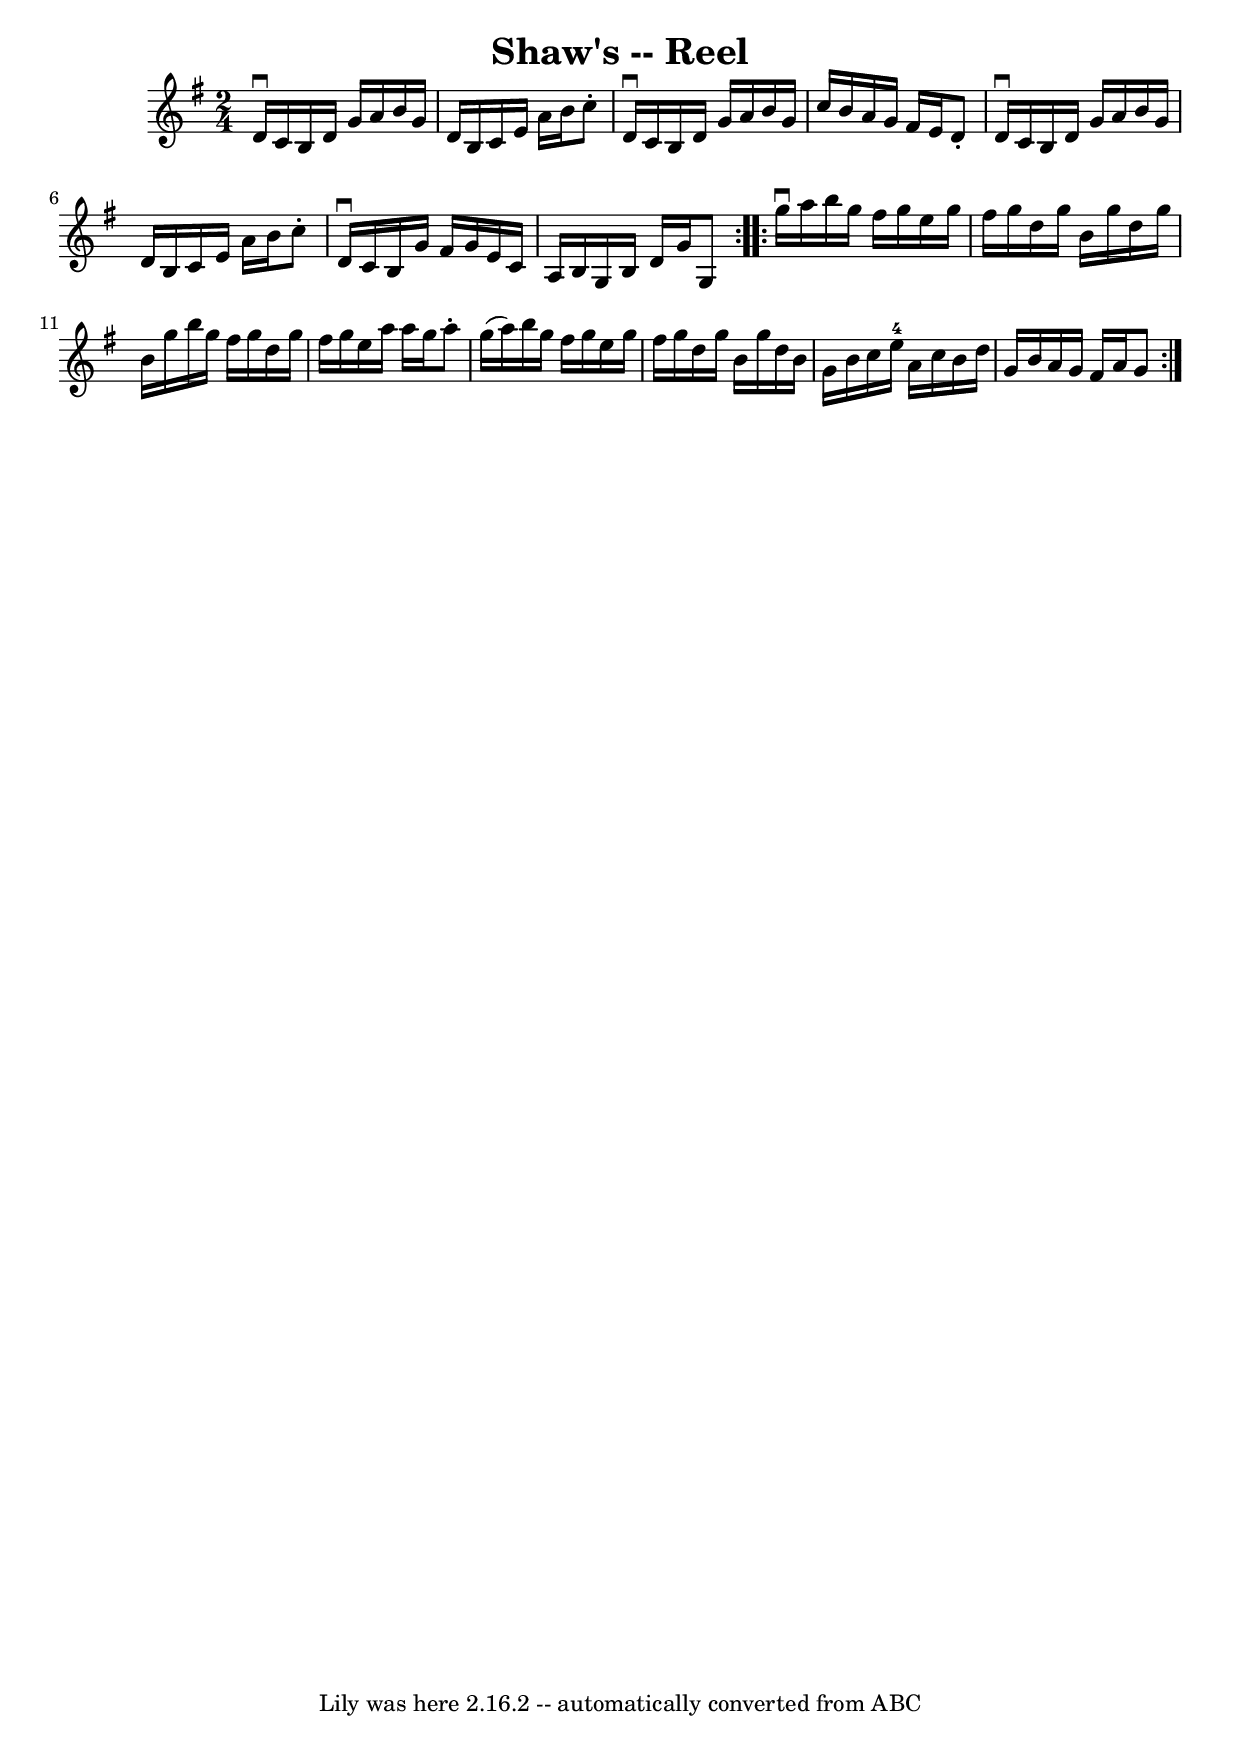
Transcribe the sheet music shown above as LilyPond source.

\version "2.7.40"
\include "Mammoth.ily"
\header {
	%% book = "Ryan's Mammoth Collection"
	crossRefNumber = "1"
	footnotes = "\\\\386"
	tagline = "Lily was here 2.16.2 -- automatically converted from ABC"
	title = "Shaw's -- Reel"
}
voicedefault =  {


\repeat volta 2 {
\time 2/4 
\key g \major d'16^\downbow c'16  |
 b16 d'16    
g'16 a'16 b'16 g'16 d'16 b16    |
 c'16 e'16 a'16  
 b'16 c''8 -. d'16^\downbow c'16    |
 b16 d'16 g'16    
a'16 b'16 g'16 c''16 b'16    |
 a'16 g'16 fis'16    
e'16 d'8 -. d'16^\downbow c'16    |
 b16 d'16 g'16    
a'16 b'16 g'16 d'16 b16    |
 c'16 e'16 a'16 b'16  
 c''8 -. d'16^\downbow c'16    |
 b16 g'16 fis'16 g'16   
 e'16 c'16 a16 b16    |
 g16 b16 d'16 g'16 g8  }   
  \repeat volta 2 { g''16^\downbow a''16  |
 b''16 g''16    
fis''16 g''16 e''16 g''16 fis''16 g''16    |
 d''16    
g''16 b'16 g''16 d''16 g''16 b'16 g''16    |
 b''16   
 g''16 fis''16 g''16 d''16 g''16 fis''16 g''16    |
   
e''16 a''16 a''16 g''16 a''8 -. g''16 (a''16)   |
    
 b''16 g''16 fis''16 g''16 e''16 g''16 fis''16 g''16    
|
 d''16 g''16 b'16 g''16 d''16 b'16 g'16 b'16    
|
 c''16 e''16-4 a'16 c''16 b'16 d''16 g'16 b'16 
   |
 a'16 g'16 fis'16 a'16 g'8  }   
}

\score{
    <<

	\context Staff="default"
	{
	    \voicedefault 
	}

    >>
	\layout {
	}
	\midi {}
}
